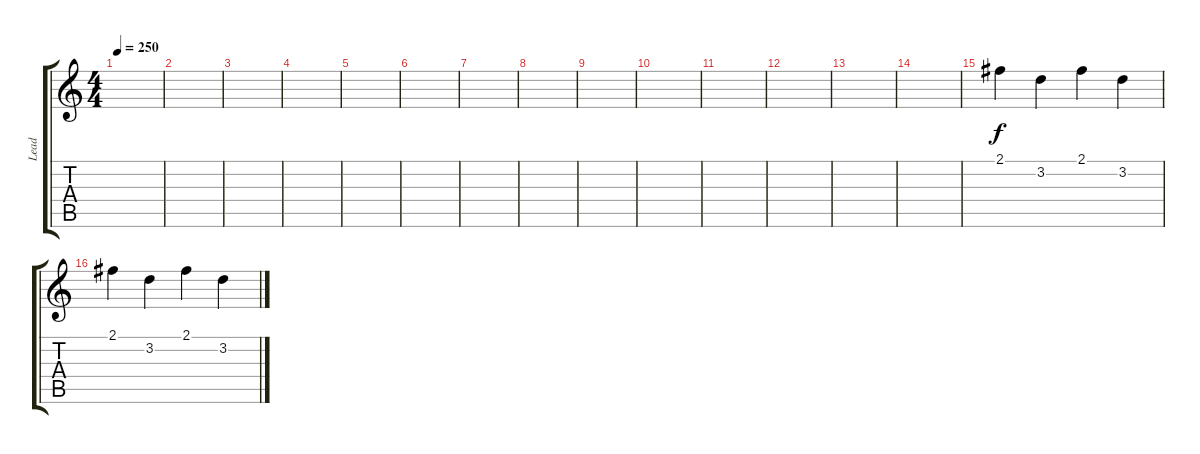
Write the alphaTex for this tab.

\track ("Lead" "Lead") {instrument acousticguitarsteel}
\staff {score tabs}
\tuning (E4 B3 G3 D3 A2 E2) {hide}
\ts (4 4)
\tempo 250
\clef g2
\ks c
|
|
|
|
|
|
|
|
|
|
|
|
|
|
2.1.4 3.2.4 2.1.4 3.2.4 |
2.1.4 3.2.4 2.1.4 3.2.4
